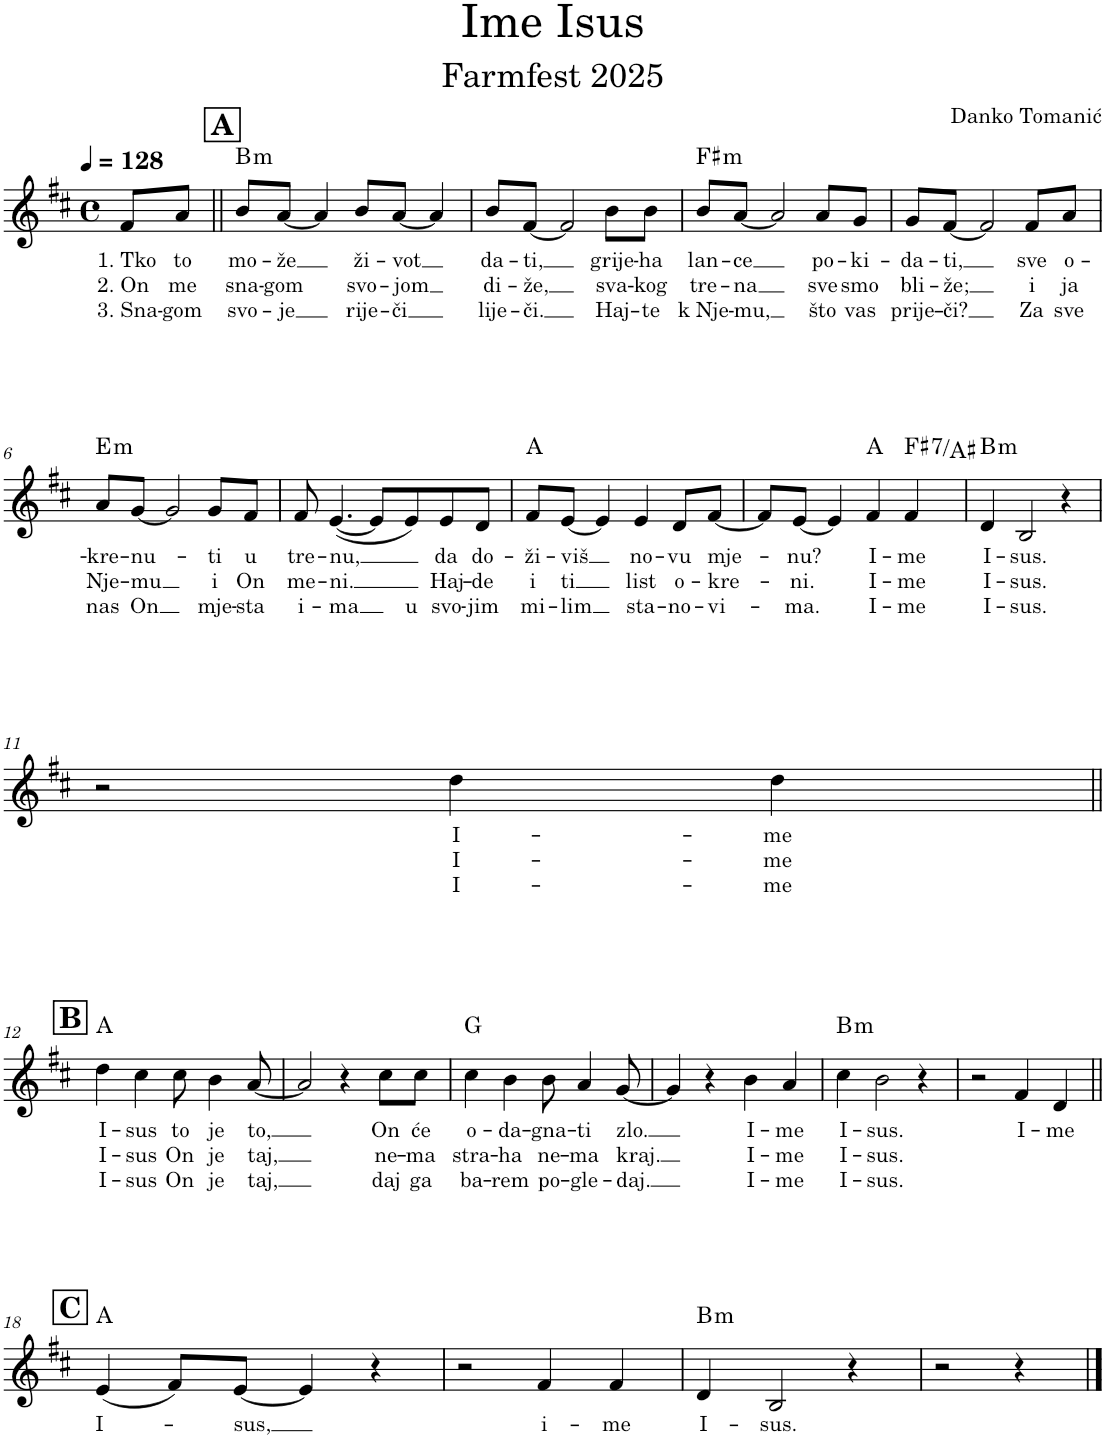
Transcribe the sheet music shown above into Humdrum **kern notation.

**kern	**text	**text	**text	**harte
*part1	*part1	*part1	*part1	*part1
*staff1	*staff1	*staff1	*staff1	*
*I"Voice	*	*	*	*
*I'Vo.	*	*	*	*
*clefG2	*	*	*	*
*k[f#c#]	*	*	*	*
*M4/4	*	*	*	*
*met(c)	*	*	*	*
*MM128	*	*	*	*
=1	=1	=1	=1	=1
!	!LO:LY:b	!LO:LY:b	!LO:LY:b	!
8f#/L	1. Tko	2. On	3. Sna-	.
!	!LO:LY:b	!LO:LY:b	!LO:LY:b	!
8a/J	to	me	-gom	.
!!LO:REH:place=s1:a:B:cj:fs=14:t=A
=2||	=2||	=2||	=2||	=2||
!	!LO:LY:b	!LO:LY:b	!LO:LY:b	!LO:H:kt=m
8b/L	mo-	sna-	svo-	B:min
!	!LO:LY:b	!LO:LY:b	!LO:LY:b	!
[8a/J	-že	-gom	-je	.
4a/]	.	.	.	.
!	!LO:LY:b	!LO:LY:b	!LO:LY:b	!
8b/L	ži-	svo-	rije-	.
!	!LO:LY:b	!LO:LY:b	!LO:LY:b	!
[8a/J	-vot	-jom	-či	.
4a/]	.	.	.	.
=3	=3	=3	=3	=3
!	!LO:LY:b	!LO:LY:b	!LO:LY:b	!
8b/L	da-	di-	lije-	.
!	!LO:LY:b	!LO:LY:b	!LO:LY:b	!
[8f#/J	-ti,	-že,	-či.	.
2f#/]	.	.	.	.
!	!LO:LY:b	!LO:LY:b	!LO:LY:b	!
8b\L	grije-	sva-	Haj-	.
!	!LO:LY:b	!LO:LY:b	!LO:LY:b	!
8b\J	-ha	-kog	-te	.
=4	=4	=4	=4	=4
!	!LO:LY:b	!LO:LY:b	!LO:LY:b	!LO:H:kt=m
8b/L	lan-	tre-	k Nje-	F#:min
!	!LO:LY:b	!LO:LY:b	!LO:LY:b	!
[8a/J	-ce	-na	-mu,	.
2a/]	.	.	.	.
!	!LO:LY:b	!LO:LY:b	!LO:LY:b	!
8a/L	po-	sve	što	.
!	!LO:LY:b	!LO:LY:b	!LO:LY:b	!
8g/J	-ki-	smo	vas	.
=5	=5	=5	=5	=5
!	!LO:LY:b	!LO:LY:b	!LO:LY:b	!
8g/L	-da-	bli-	prije-	.
!	!LO:LY:b	!LO:LY:b	!LO:LY:b	!
[8f#/J	-ti,	-že;	-či?	.
2f#/]	.	.	.	.
!	!LO:LY:b	!LO:LY:b	!LO:LY:b	!
8f#/L	sve	i	Za	.
!	!LO:LY:b	!LO:LY:b	!LO:LY:b	!
8a/J	o-	ja	sve	.
!!LO:LB:g=z
=6	=6	=6	=6	=6
!	!LO:LY:b	!LO:LY:b	!LO:LY:b	!LO:H:kt=m
8a/L	-kre-	Nje-	nas	E:min
!	!LO:LY:b	!LO:LY:b	!LO:LY:b	!
[8g/J	-nu-	-mu	On	.
2g/]	.	.	.	.
!	!LO:LY:b	!LO:LY:b	!LO:LY:b	!
8g/L	-ti	i	mje-	.
!	!LO:LY:b	!LO:LY:b	!LO:LY:b	!
8f#/J	u	On	-sta	.
=7	=7	=7	=7	=7
!	!LO:LY:b	!LO:LY:b	!LO:LY:b	!
8f#/	tre-	me-	i-	.
!	!LO:LY:b	!LO:LY:b	!LO:LY:b	!
([4.e/	-nu,	-ni.	-ma	.
8e/L]	.	.	.	.
!	!	!	!LO:LY:b	!
8e/)	.	.	u	.
!	!LO:LY:b	!LO:LY:b	!LO:LY:b	!
8e/	da	Haj-	svo-	.
!	!LO:LY:b	!LO:LY:b	!LO:LY:b	!
8d/J	do-	-de	-jim	.
=8	=8	=8	=8	=8
!	!LO:LY:b	!LO:LY:b	!LO:LY:b	!
8f#/L	-ži-	i	mi-	A:maj
!	!LO:LY:b	!LO:LY:b	!LO:LY:b	!
[8e/J	-viš	ti	-lim	.
4e/]	.	.	.	.
!	!LO:LY:b	!LO:LY:b	!LO:LY:b	!
4e/	no-	list	sta-	.
!	!LO:LY:b	!LO:LY:b	!LO:LY:b	!
8d/L	-vu	o-	-no-	.
!	!LO:LY:b	!LO:LY:b	!LO:LY:b	!
[8f#/J	mje-	-kre-	-vi-	.
=9	=9	=9	=9	=9
8f#/L]	.	.	.	.
!	!LO:LY:b	!LO:LY:b	!LO:LY:b	!
[8e/J	-nu?	-ni.	-ma.	.
4e/]	.	.	.	.
!	!LO:LY:b	!LO:LY:b	!LO:LY:b	!
4f#/	I-	I-	I-	A:maj
!	!LO:LY:b	!LO:LY:b	!LO:LY:b	!LO:H:kt=7
4f#/	-me	-me	-me	F#:7/3
=10	=10	=10	=10	=10
!	!LO:LY:b	!LO:LY:b	!LO:LY:b	!LO:H:kt=m
4d/	I-	I-	I-	B:min
!	!LO:LY:b	!LO:LY:b	!LO:LY:b	!
2B/	-sus.	-sus.	-sus.	.
4r	.	.	.	.
!!LO:LB:g=z
=11	=11	=11	=11	=11
2r	.	.	.	.
!	!LO:LY:b	!LO:LY:b	!LO:LY:b	!
4dd\	I-	I-	I-	.
!	!LO:LY:b	!LO:LY:b	!LO:LY:b	!
4dd\	-me	-me	-me	.
!!LO:LB:g=z
!!LO:REH:place=s1:a:B:cj:fs=14:t=B
=12||	=12||	=12||	=12||	=12||
!	!LO:LY:b	!LO:LY:b	!LO:LY:b	!
4dd\	I-	I-	I-	A:maj
!	!LO:LY:b	!LO:LY:b	!LO:LY:b	!
4cc#\	-sus	-sus	-sus	.
!	!LO:LY:b	!LO:LY:b	!LO:LY:b	!
8cc#\	to	On	On	.
!	!LO:LY:b	!LO:LY:b	!LO:LY:b	!
4b\	je	je	je	.
!	!LO:LY:b	!LO:LY:b	!LO:LY:b	!
[8a/	to,	taj,	taj,	.
=13	=13	=13	=13	=13
2a/]	.	.	.	.
4r	.	.	.	.
!	!LO:LY:b	!LO:LY:b	!LO:LY:b	!
8cc#\L	On	ne-	daj	.
!	!LO:LY:b	!LO:LY:b	!LO:LY:b	!
8cc#\J	će	-ma	ga	.
=14	=14	=14	=14	=14
!	!LO:LY:b	!LO:LY:b	!LO:LY:b	!
4cc#\	o-	stra-	ba-	G:maj
!	!LO:LY:b	!LO:LY:b	!LO:LY:b	!
4b\	-da-	-ha	-rem	.
!	!LO:LY:b	!LO:LY:b	!LO:LY:b	!
8b\	-gna-	ne-	po-	.
!	!LO:LY:b	!LO:LY:b	!LO:LY:b	!
4a/	-ti	-ma	-gle-	.
!	!LO:LY:b	!LO:LY:b	!LO:LY:b	!
[8g/	zlo.	kraj.	-daj.	.
=15	=15	=15	=15	=15
4g/]	.	.	.	.
4r	.	.	.	.
!	!LO:LY:b	!LO:LY:b	!LO:LY:b	!
4b\	I-	I-	I-	.
!	!LO:LY:b	!LO:LY:b	!LO:LY:b	!
4a/	-me	-me	-me	.
=16	=16	=16	=16	=16
!	!LO:LY:b	!LO:LY:b	!LO:LY:b	!LO:H:kt=m
4cc#\	I-	I-	I-	B:min
!	!LO:LY:b	!LO:LY:b	!LO:LY:b	!
2b\	-sus.	-sus.	-sus.	.
4r	.	.	.	.
=17	=17	=17	=17	=17
2r	.	.	.	.
!	!LO:LY:b	!	!	!
4f#/	I-	.	.	.
!	!LO:LY:b	!	!	!
4d/	-me	.	.	.
!!LO:LB:g=z
!!LO:REH:place=s1:a:B:cj:fs=14:t=C
=18||	=18||	=18||	=18||	=18||
!	!LO:LY:b	!	!	!
(4e/	I-	.	.	A:maj
8f#/L)	.	.	.	.
!	!LO:LY:b	!	!	!
[8e/J	-sus,	.	.	.
4e/]	.	.	.	.
4r	.	.	.	.
=19	=19	=19	=19	=19
2r	.	.	.	.
!	!LO:LY:b	!	!	!
4f#/	i-	.	.	.
!	!LO:LY:b	!	!	!
4f#/	-me	.	.	.
=20	=20	=20	=20	=20
!	!LO:LY:b	!	!	!LO:H:kt=m
4d/	I-	.	.	B:min
!	!LO:LY:b	!	!	!
2B/	-sus.	.	.	.
4r	.	.	.	.
=21	=21	=21	=21	=21
2r	.	.	.	.
4r	.	.	.	.
==	==	==	==	==
*-	*-	*-	*-	*-
